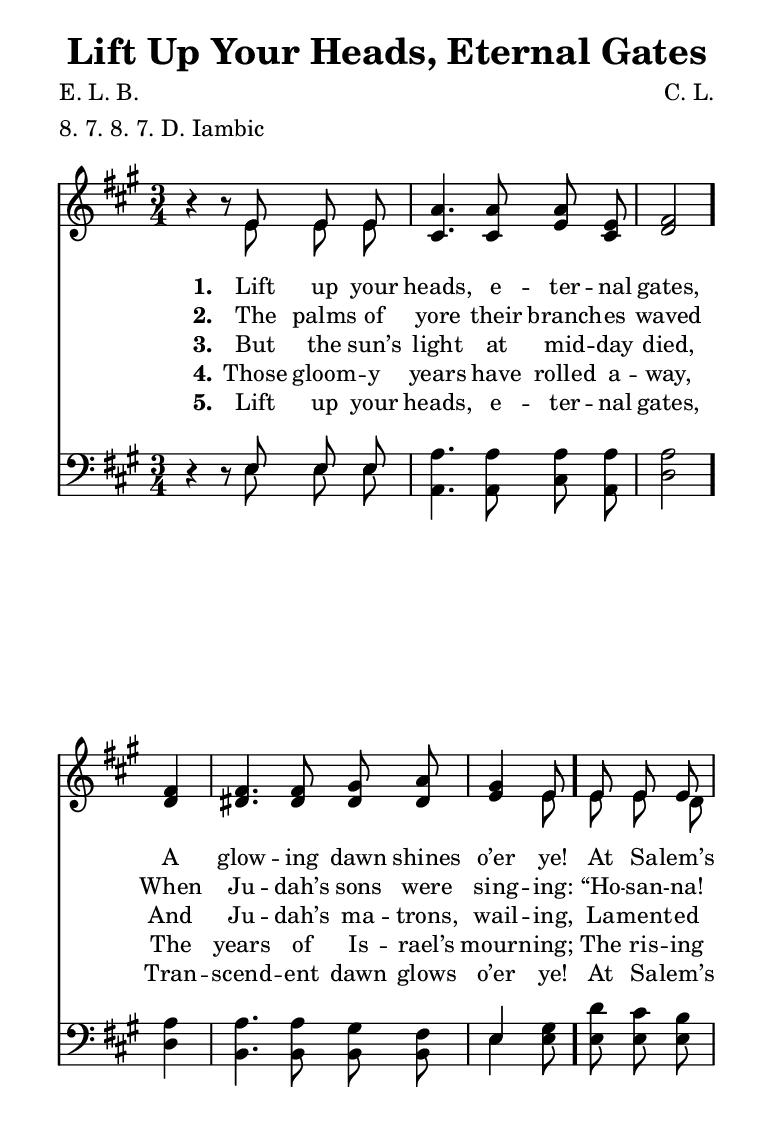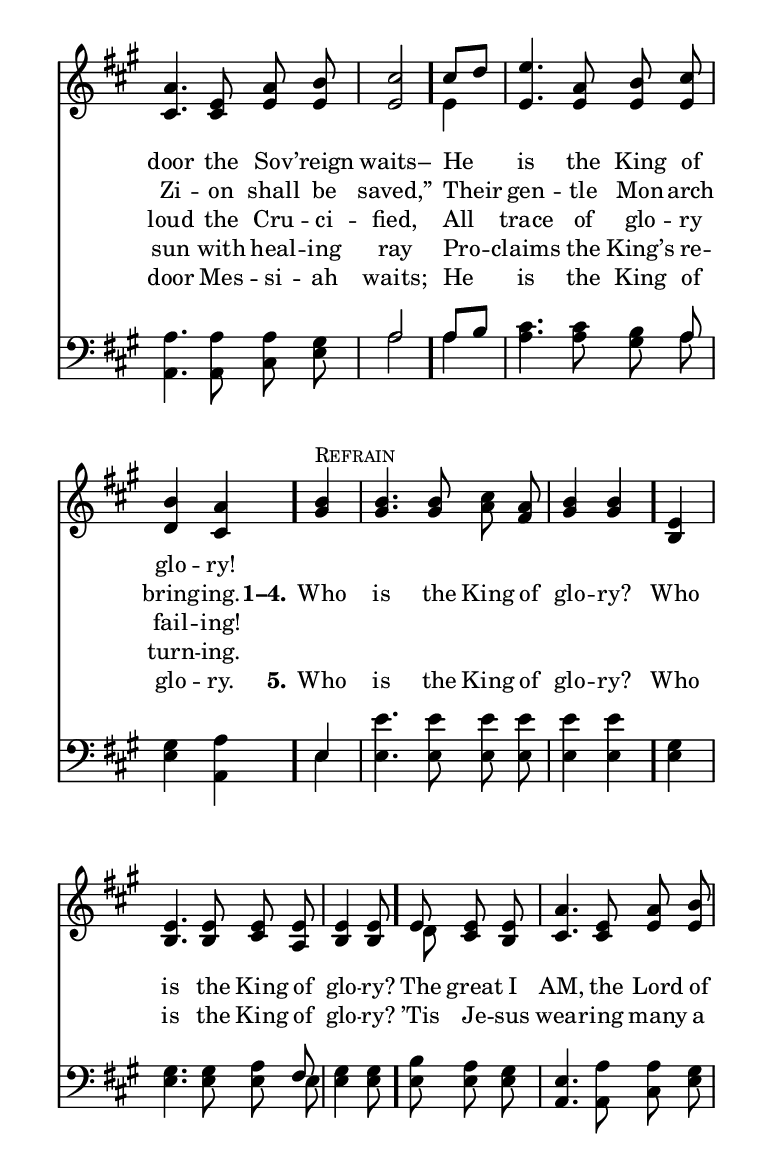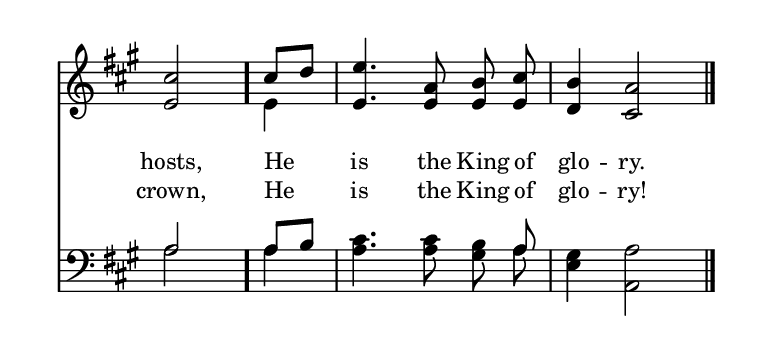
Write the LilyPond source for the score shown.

\include "common/global.ily"
\paper {
  \include "common/paper.ily"
}

\header{
  hymnnumber = "235"
  title = "Lift Up Your Heads, Eternal Gates"
  tunename = ""
  meter = "8. 7. 8. 7. D. Iambic"
  poet = "E. L. B."
  composer = "C. L."
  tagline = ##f
}

global = {
  \include "common/overrides.ily"
  \override Staff.TimeSignature.style = #'numbered
  \time 3/4
  \override Score.MetronomeMark.transparent = ##t % hide all fermata changes too
  \tempo 4=80
  \key a \major
  \autoBeamOff
}

patternA = { r4 r8 c c c | c4. c8 c c | c2 }
patternB = { c4 | c4. c8 c c | c4 c8 }
patternC = { c8 c c | c4. c8 c c | c2 }
patternD = { c8[ c] | c4. c8 c c | c4 c }
patternG = { c4 | c4. c8 c c | c4 c }

patternE = { c4 | c4. c8 c c | c4 c }
patternF = { c8[ c] | c4. c8 c c | c4 c2 }
patternH = { c4 | c4. c8 c c | c4 c2 }

notesSoprano = {
\global
\relative c' {

  r4 r8 e e e | a4. a8 a e | fis2
  fis4 | fis4. fis8 gis a | gis4 e8 \eogbreak
  e8 e e | a4. e8 a b | cis2
  cis8[ d] | e4. a,8 b cis | b4 a \eogbreak

  << s^\markup { \small \caps "Refrain" }
  { b4 | b4. b8 cis a | b4 b } >>
  e,4 | e4. e8 e e | e4 e8
  e8 e e | a4. e8 a b | cis2
  cis8[ d] | e4. a,8 b cis | b4 a2

  \bar "|."

}
}

notesAlto = {
\global
\relative e' {

  \changePitch \patternA { e e e | cis cis e cis | d }
  \changePitch \patternB { d | dis dis dis dis | e e }
  \changePitch \patternC { e e d | cis cis e e | e }
  \changePitch \patternG { e | e e e e | d cis }

  \changePitch \patternE { gis' gis gis a fis  | gis gis }
  \changePitch \patternB { b, | b b cis a | b b }
  \changePitch \patternC { d cis b | cis cis e e | e }
  \changePitch \patternH { e | e e e e | d cis }

}
}

notesTenor = {
\global
\relative a {

  \changePitch \patternA { e e e | a a a a | a }
  \changePitch \patternB { a | a a gis fis | e gis }
  \changePitch \patternC { d' cis b | a a a gis | a }
  \changePitch \patternD { a b | cis cis b a | gis a }

  \changePitch \patternE { e | e' e e e | e e }
  \changePitch \patternB { gis, | gis gis a fis | gis gis }
  \changePitch \patternC { b a gis | e a a gis | a }
  \changePitch \patternF { a b | cis cis b a | gis a }

}
}

notesBass = {
\global
\relative f {

  \changePitch \patternA { e e e | a, a cis a | d }
  \changePitch \patternB { d | b b b b | e e }
  \changePitch \patternC { e e e | a, a cis e | a }
  \changePitch \patternG { a | a a gis a | e a, }

  \changePitch \patternE { e' | e e e e | e e }
  \changePitch \patternB { e | e e e e | e e }
  \changePitch \patternC { e e e | a, a cis e | a }
  \changePitch \patternH { a | a a gis a | e a, }

}
}

RefrainA = \lyricmode {
\set stanza = "1–4."

Who is the King of glo -- ry? \bar "."
Who is the King of glo -- ry? \bar "."
The great I AM, the Lord of hosts, \bar "."
He is the King of glo -- ry. \bar "."

}

RefrainE = \lyricmode {
\set stanza = "5."

Who is the King of glo -- ry?
Who is the King of glo -- ry?
’Tis Je -- sus wear -- ing many a crown,
He is the King of glo -- ry!

}

wordsA = \lyricmode {
\set stanza = "1."

Lift up your heads, e -- ter -- nal gates, \bar "."
A glow -- ing dawn shines o’er ye! \bar "."
At Sa -- lem’s door the Sov -- ’reign waits– \bar "."
He is the King of glo -- ry! \bar "."

}

wordsB = \lyricmode {
\set stanza = "2."

The palms of yore their branch -- es waved
When Ju -- dah’s sons were sing -- ing:
“Ho -- san -- na! Zi -- on shall be saved,”
Their gen -- tle Mon -- arch bring -- ing.

\RefrainA

}

wordsC = \lyricmode {
\set stanza = "3."

But the sun’s light at mid -- day died,
And Ju -- dah’s ma -- trons, wail -- ing,
La -- ment -- ed loud the Cru -- ci -- fied,
All trace of glo -- ry fail -- ing!

}

wordsD = \lyricmode {
\set stanza = "4."

Those gloom -- y years have rolled a -- way,
The years of Is -- rael’s mourn -- ing;
The ris -- ing sun with heal -- ing ray
Pro -- claims the King’s re -- turn -- ing.

}

wordsE = \lyricmode {
\set stanza = "5."

Lift up your heads, e -- ter -- nal gates,
Tran -- scend -- ent dawn glows o’er ye!
At Sa -- lem’s door Mes -- si -- ah waits;
He is the King of glo -- ry.

\RefrainE

}

\score {
  \context ChoirStaff <<
    \context Staff = upper <<
      \set Staff.autoBeaming = ##f
      \set ChoirStaff.systemStartDelimiter = #'SystemStartBar
      \set ChoirStaff.printPartCombineTexts = ##f
      \partcombine #'(2 . 9) \notesSoprano \notesAlto
      \context NullVoice = sopranos { \voiceOne << \notesSoprano >> }
      \context NullVoice = altos { \voiceTwo << \notesAlto >> }
      \context Lyrics = one   \lyricsto sopranos \wordsA
      \context Lyrics = two   \lyricsto sopranos \wordsB
      \context Lyrics = three \lyricsto sopranos \wordsC
      \context Lyrics = four  \lyricsto sopranos \wordsD
      \context Lyrics = five  \lyricsto sopranos \wordsE
    >>
    \context Staff = men <<
      \set Staff.autoBeaming = ##f
      \clef bass
      \set ChoirStaff.printPartCombineTexts = ##f
      \partcombine #'(2 . 9) \notesTenor \notesBass
      \context NullVoice = tenors { \voiceOne << \notesTenor >> }
      \context NullVoice = basses { \voiceTwo << \notesBass >> }
    >>
  >>
  \layout {
    \include "common/layout.ily"
  }
  \midi{
    \include "common/midi.ily"
  }
}

\version "2.19.49"  % necessary for upgrading to future LilyPond versions.

% vi:set et ts=2 sw=2 ai nocindent syntax=lilypond:
